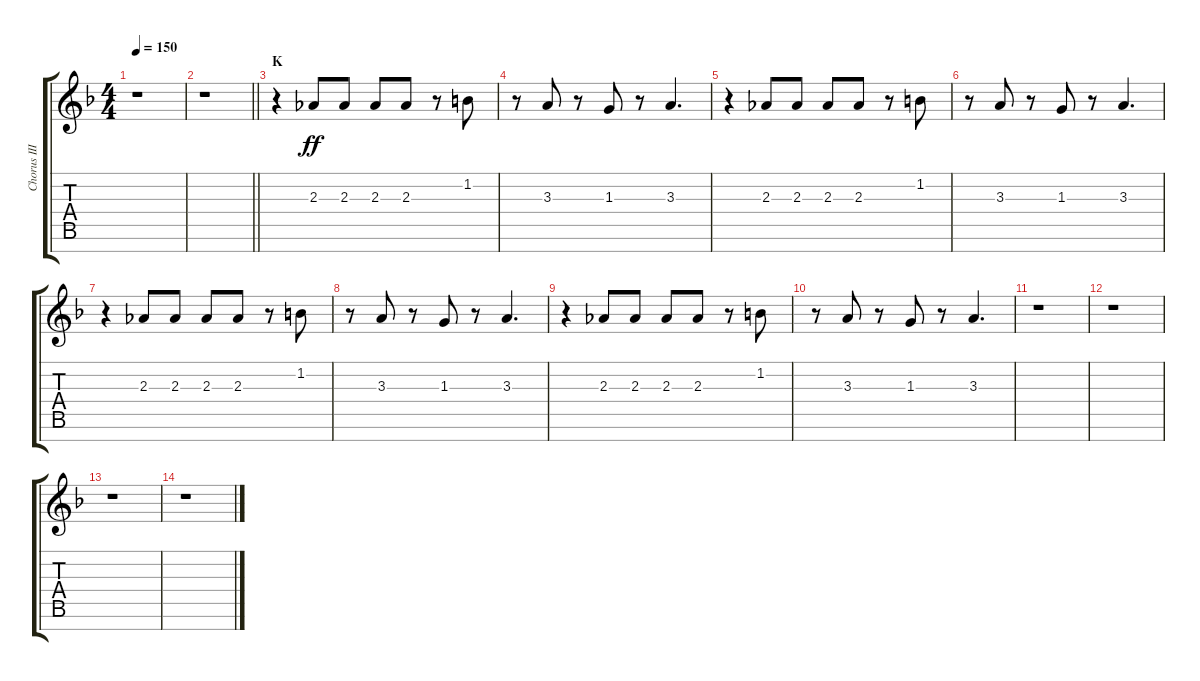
\track ("Chorus III" "Chorus III") {instrument voiceoohs}
\staff {score tabs}
\tuning (Eb5 Bb4 Gb4 Db4 Ab3 Eb3 Bb2) {hide}
\ts (4 4)
\tempo 150
\clef g2
\ks f
r.1{dy ff} |
\barLineRight lightlight
r.1 |
\section ("" "K")
r.4 2.3.8 2.3.8 2.3.8 2.3.8 r.8 1.2.8 |
r.8 3.3.8 r.8 1.3.8 r.8 3.3.4{d} |
r.4 2.3.8 2.3.8 2.3.8 2.3.8 r.8 1.2.8 |
r.8 3.3.8 r.8 1.3.8 r.8 3.3.4{d} |
r.4 2.3.8 2.3.8 2.3.8 2.3.8 r.8 1.2.8 |
r.8 3.3.8 r.8 1.3.8 r.8 3.3.4{d} |
r.4 2.3.8 2.3.8 2.3.8 2.3.8 r.8 1.2.8 |
r.8 3.3.8 r.8 1.3.8 r.8 3.3.4{d} |
r.1 |
r.1 |
r.1 |
r.1
